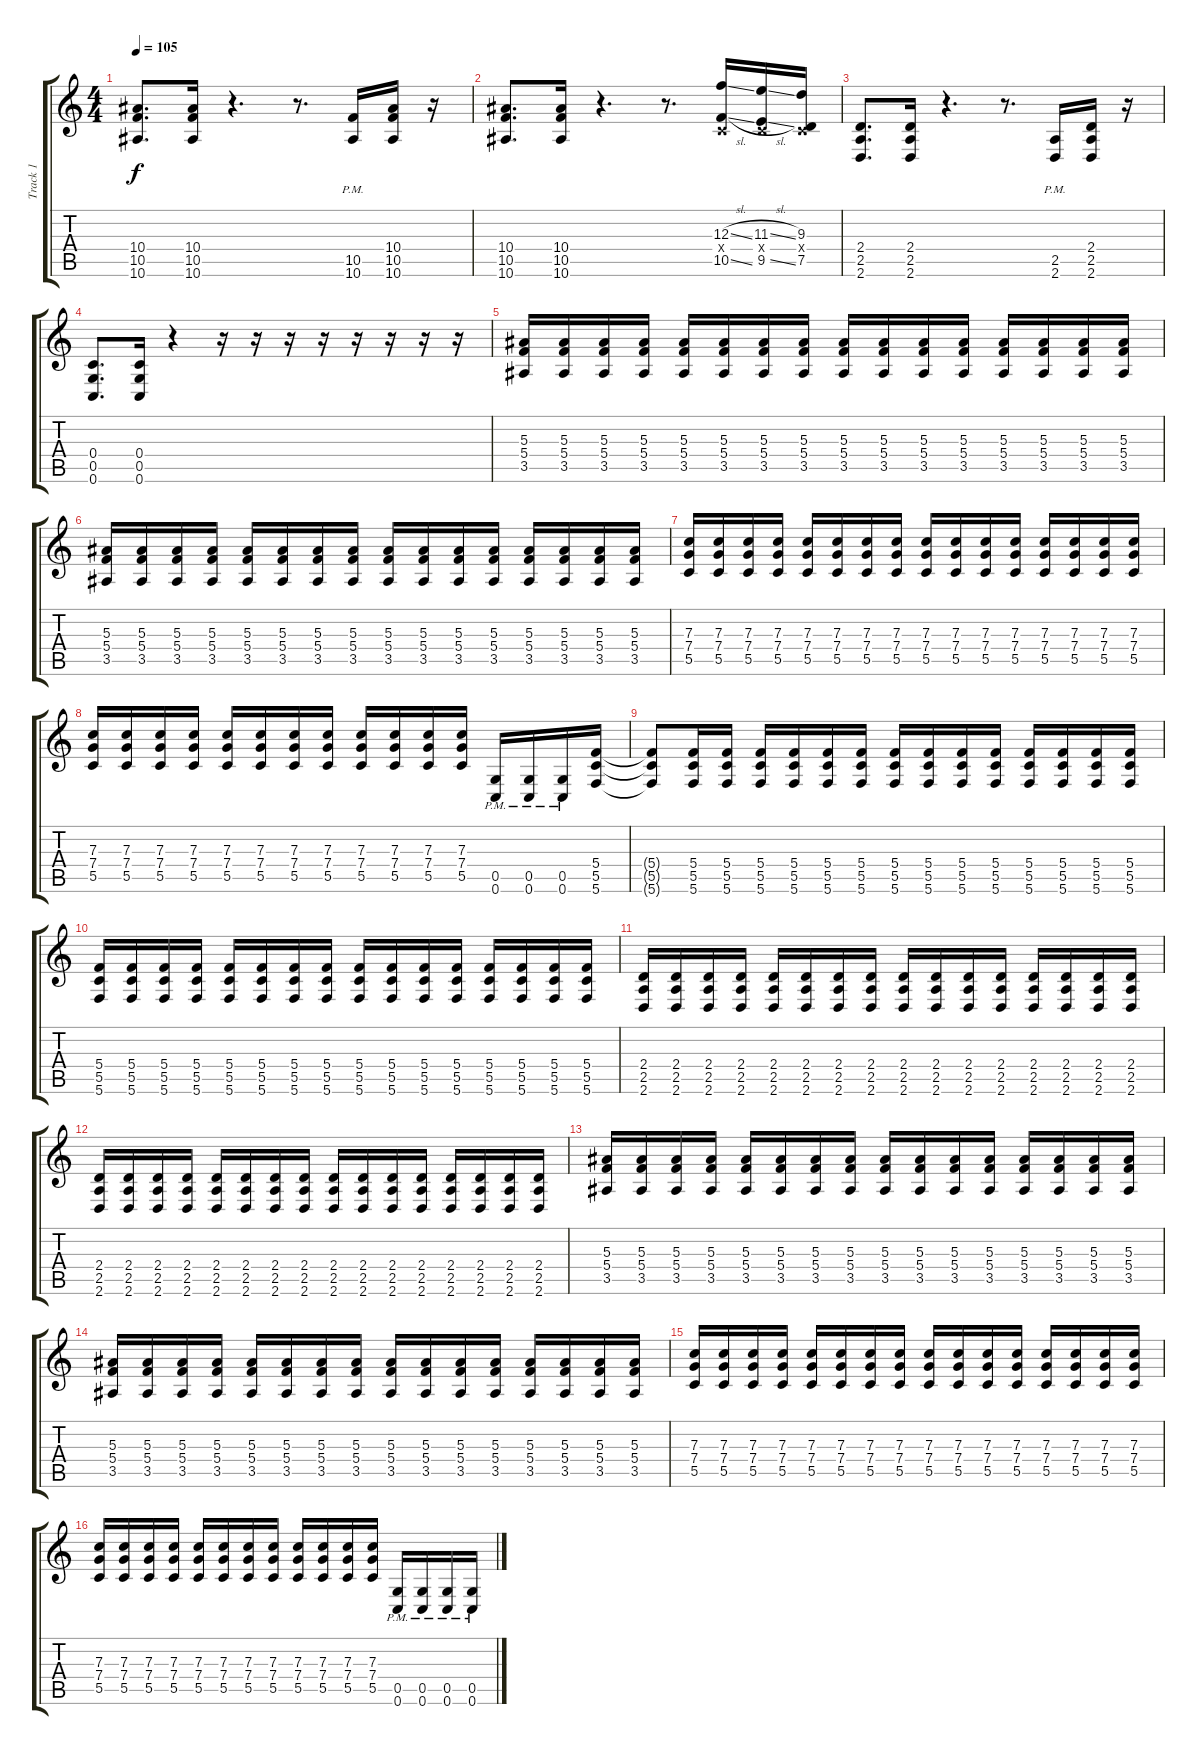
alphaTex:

\track ("Track 1" "Track 1") {instrument overdrivenguitar}
\staff {score tabs}
\tuning (D4 A3 F3 C3 G2 C2) {hide}
\ts (4 4)
\tempo 105
\clef g2
\ks c
(10.4 10.5 10.6).8{d dy f} (10.4 10.5 10.6).16 r.4{d} r.8{d} (10.5{pm} 10.6{pm}).16 (10.4 10.5 10.6).16 r.16 |
(10.4 10.5 10.6).8{d} (10.4 10.5 10.6).16 r.4{d} r.8{d} (12.3{sl} 0.4{x} 10.5{sl}).16 (11.3{sl} 0.4{x} 9.5{sl}).16 (9.3 0.4{x} 7.5).16 |
(2.4 2.5 2.6).8{d} (2.4 2.5 2.6).16 r.4{d} r.8{d} (2.5{pm} 2.6{pm}).16 (2.4 2.5 2.6).16 r.16 |
(0.4 0.5 0.6).8{d} (0.4 0.5 0.6).16 r.4 r.16 r.16 r.16 r.16 r.16 r.16 r.16 r.16 |
(5.3 5.4 3.5).16 (5.3 5.4 3.5).16 (5.3 5.4 3.5).16 (5.3 5.4 3.5).16 (5.3 5.4 3.5).16 (5.3 5.4 3.5).16 (5.3 5.4 3.5).16 (5.3 5.4 3.5).16 (5.3 5.4 3.5).16 (5.3 5.4 3.5).16 (5.3 5.4 3.5).16 (5.3 5.4 3.5).16 (5.3 5.4 3.5).16 (5.3 5.4 3.5).16 (5.3 5.4 3.5).16 (5.3 5.4 3.5).16 |
(5.3 5.4 3.5).16 (5.3 5.4 3.5).16 (5.3 5.4 3.5).16 (5.3 5.4 3.5).16 (5.3 5.4 3.5).16 (5.3 5.4 3.5).16 (5.3 5.4 3.5).16 (5.3 5.4 3.5).16 (5.3 5.4 3.5).16 (5.3 5.4 3.5).16 (5.3 5.4 3.5).16 (5.3 5.4 3.5).16 (5.3 5.4 3.5).16 (5.3 5.4 3.5).16 (5.3 5.4 3.5).16 (5.3 5.4 3.5).16 |
(7.3 7.4 5.5).16 (7.3 7.4 5.5).16 (7.3 7.4 5.5).16 (7.3 7.4 5.5).16 (7.3 7.4 5.5).16 (7.3 7.4 5.5).16 (7.3 7.4 5.5).16 (7.3 7.4 5.5).16 (7.3 7.4 5.5).16 (7.3 7.4 5.5).16 (7.3 7.4 5.5).16 (7.3 7.4 5.5).16 (7.3 7.4 5.5).16 (7.3 7.4 5.5).16 (7.3 7.4 5.5).16 (7.3 7.4 5.5).16 |
(7.3 7.4 5.5).16 (7.3 7.4 5.5).16 (7.3 7.4 5.5).16 (7.3 7.4 5.5).16 (7.3 7.4 5.5).16 (7.3 7.4 5.5).16 (7.3 7.4 5.5).16 (7.3 7.4 5.5).16 (7.3 7.4 5.5).16 (7.3 7.4 5.5).16 (7.3 7.4 5.5).16 (7.3 7.4 5.5).16 (0.5{pm} 0.6{pm}).16 (0.5{pm} 0.6{pm}).16 (0.5{pm} 0.6{pm}).16 (5.4 5.5 5.6).16 |
(5.4{t} 5.5{t} 5.6{t}).8 (5.4 5.5 5.6).16 (5.4 5.5 5.6).16 (5.4 5.5 5.6).16 (5.4 5.5 5.6).16 (5.4 5.5 5.6).16 (5.4 5.5 5.6).16 (5.4 5.5 5.6).16 (5.4 5.5 5.6).16 (5.4 5.5 5.6).16 (5.4 5.5 5.6).16 (5.4 5.5 5.6).16 (5.4 5.5 5.6).16 (5.4 5.5 5.6).16 (5.4 5.5 5.6).16 |
(5.4 5.5 5.6).16 (5.4 5.5 5.6).16 (5.4 5.5 5.6).16 (5.4 5.5 5.6).16 (5.4 5.5 5.6).16 (5.4 5.5 5.6).16 (5.4 5.5 5.6).16 (5.4 5.5 5.6).16 (5.4 5.5 5.6).16 (5.4 5.5 5.6).16 (5.4 5.5 5.6).16 (5.4 5.5 5.6).16 (5.4 5.5 5.6).16 (5.4 5.5 5.6).16 (5.4 5.5 5.6).16 (5.4 5.5 5.6).16 |
(2.4 2.5 2.6).16 (2.4 2.5 2.6).16 (2.4 2.5 2.6).16 (2.4 2.5 2.6).16 (2.4 2.5 2.6).16 (2.4 2.5 2.6).16 (2.4 2.5 2.6).16 (2.4 2.5 2.6).16 (2.4 2.5 2.6).16 (2.4 2.5 2.6).16 (2.4 2.5 2.6).16 (2.4 2.5 2.6).16 (2.4 2.5 2.6).16 (2.4 2.5 2.6).16 (2.4 2.5 2.6).16 (2.4 2.5 2.6).16 |
(2.4 2.5 2.6).16 (2.4 2.5 2.6).16 (2.4 2.5 2.6).16 (2.4 2.5 2.6).16 (2.4 2.5 2.6).16 (2.4 2.5 2.6).16 (2.4 2.5 2.6).16 (2.4 2.5 2.6).16 (2.4 2.5 2.6).16 (2.4 2.5 2.6).16 (2.4 2.5 2.6).16 (2.4 2.5 2.6).16 (2.4 2.5 2.6).16 (2.4 2.5 2.6).16 (2.4 2.5 2.6).16 (2.4 2.5 2.6).16 |
(5.3 5.4 3.5).16 (5.3 5.4 3.5).16 (5.3 5.4 3.5).16 (5.3 5.4 3.5).16 (5.3 5.4 3.5).16 (5.3 5.4 3.5).16 (5.3 5.4 3.5).16 (5.3 5.4 3.5).16 (5.3 5.4 3.5).16 (5.3 5.4 3.5).16 (5.3 5.4 3.5).16 (5.3 5.4 3.5).16 (5.3 5.4 3.5).16 (5.3 5.4 3.5).16 (5.3 5.4 3.5).16 (5.3 5.4 3.5).16 |
(5.3 5.4 3.5).16 (5.3 5.4 3.5).16 (5.3 5.4 3.5).16 (5.3 5.4 3.5).16 (5.3 5.4 3.5).16 (5.3 5.4 3.5).16 (5.3 5.4 3.5).16 (5.3 5.4 3.5).16 (5.3 5.4 3.5).16 (5.3 5.4 3.5).16 (5.3 5.4 3.5).16 (5.3 5.4 3.5).16 (5.3 5.4 3.5).16 (5.3 5.4 3.5).16 (5.3 5.4 3.5).16 (5.3 5.4 3.5).16 |
(7.3 7.4 5.5).16 (7.3 7.4 5.5).16 (7.3 7.4 5.5).16 (7.3 7.4 5.5).16 (7.3 7.4 5.5).16 (7.3 7.4 5.5).16 (7.3 7.4 5.5).16 (7.3 7.4 5.5).16 (7.3 7.4 5.5).16 (7.3 7.4 5.5).16 (7.3 7.4 5.5).16 (7.3 7.4 5.5).16 (7.3 7.4 5.5).16 (7.3 7.4 5.5).16 (7.3 7.4 5.5).16 (7.3 7.4 5.5).16 |
(7.3 7.4 5.5).16 (7.3 7.4 5.5).16 (7.3 7.4 5.5).16 (7.3 7.4 5.5).16 (7.3 7.4 5.5).16 (7.3 7.4 5.5).16 (7.3 7.4 5.5).16 (7.3 7.4 5.5).16 (7.3 7.4 5.5).16 (7.3 7.4 5.5).16 (7.3 7.4 5.5).16 (7.3 7.4 5.5).16 (0.5{pm} 0.6{pm}).16 (0.5{pm} 0.6{pm}).16 (0.5{pm} 0.6{pm}).16 (0.5{pm} 0.6{pm}).16
